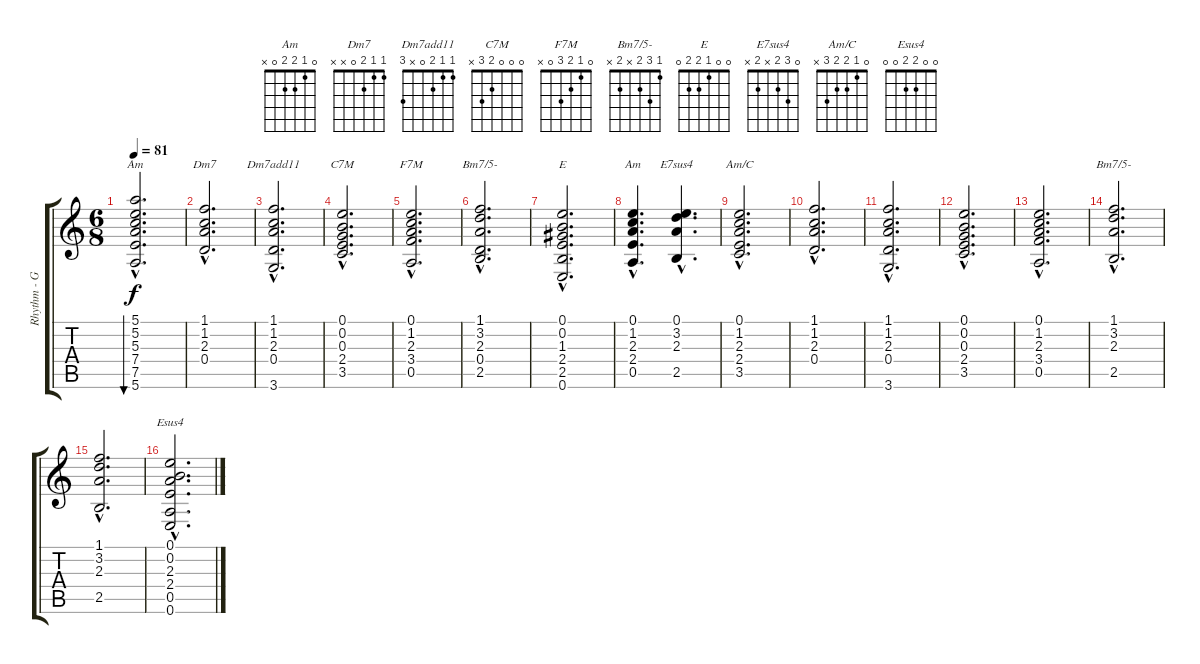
\track ("Rhythm - Guitar" "Rhythm - G") {instrument acousticguitarnylon}
\staff {score tabs}
\tuning (E4 B3 G3 D3 A2 E2) {hide}
\chord ("Am" 5 5 5 7 7 5) {firstfret 5}
\chord ("Dm7" 1 1 2 0 x x)
\chord ("Dm7add11" 1 1 2 0 x 3)
\chord ("C7M" 0 0 0 2 3 x)
\chord ("F7M" 0 1 2 3 0 x)
\chord ("Bm7/5-" 1 3 2 0 2 x)
\chord ("E" 0 0 1 2 2 0)
\chord ("Am" 0 1 2 2 0 x)
\chord ("E7sus4" 0 3 2 x 2 x)
\chord ("Am/C" 0 1 2 2 3 x)
\chord ("Bm7/5-" 1 3 2 x 2 x)
\chord ("Esus4" 0 0 2 2 0 0)
\ts (6 8)
\tempo 81
\clef g2
\ks c
(5.1{hac} 5.2{hac} 5.3{hac} 7.4{hac} 7.5{hac} 5.6{hac}).2{d bu 60 ch "Am" dy f instrument acousticguitarnylon} |
(1.1{hac} 1.2{hac} 2.3{hac} 0.4{hac}).2{d ch "Dm7"} |
(1.1{hac} 1.2{hac} 2.3{hac} 0.4{hac} 3.6{hac}).2{d ch "Dm7add11"} |
(0.1{hac} 0.2{hac} 0.3{hac} 2.4{hac} 3.5{hac}).2{d ch "C7M"} |
(0.1{hac} 1.2{hac} 2.3{hac} 3.4{hac} 0.5{hac}).2{d ch "F7M"} |
(1.1{hac} 3.2{hac} 2.3{hac} 0.4{hac} 2.5{hac}).2{d ch "Bm7/5-"} |
(0.1{hac} 0.2{hac} 1.3{hac} 2.4{hac} 2.5{hac} 0.6{hac}).2{d ch "E"} |
(0.1{hac} 1.2{hac} 2.3{hac} 2.4{hac} 0.5{hac}).4{d ch "Am"} (0.1{hac} 3.2{hac} 2.3{hac} 2.5{hac}).4{d ch "E7sus4"} |
(0.1{hac} 1.2{hac} 2.3{hac} 2.4{hac} 3.5{hac}).2{d ch "Am/C"} |
(1.1{hac} 1.2{hac} 2.3{hac} 0.4{hac}).2{d} |
(1.1{hac} 1.2{hac} 2.3{hac} 0.4{hac} 3.6{hac}).2{d} |
(0.1{hac} 0.2{hac} 0.3{hac} 2.4{hac} 3.5{hac}).2{d} |
(0.1{hac} 1.2{hac} 2.3{hac} 3.4{hac} 0.5{hac}).2{d} |
(1.1{hac} 3.2{hac} 2.3{hac} 2.5{hac}).2{d ch "Bm7/5-"} |
(1.1{hac} 3.2{hac} 2.3{hac} 2.5{hac}).2{d} |
(0.1{hac} 0.2{hac} 2.3{hac} 2.4{hac} 0.5{hac} 0.6{hac}).2{d ch "Esus4"}
